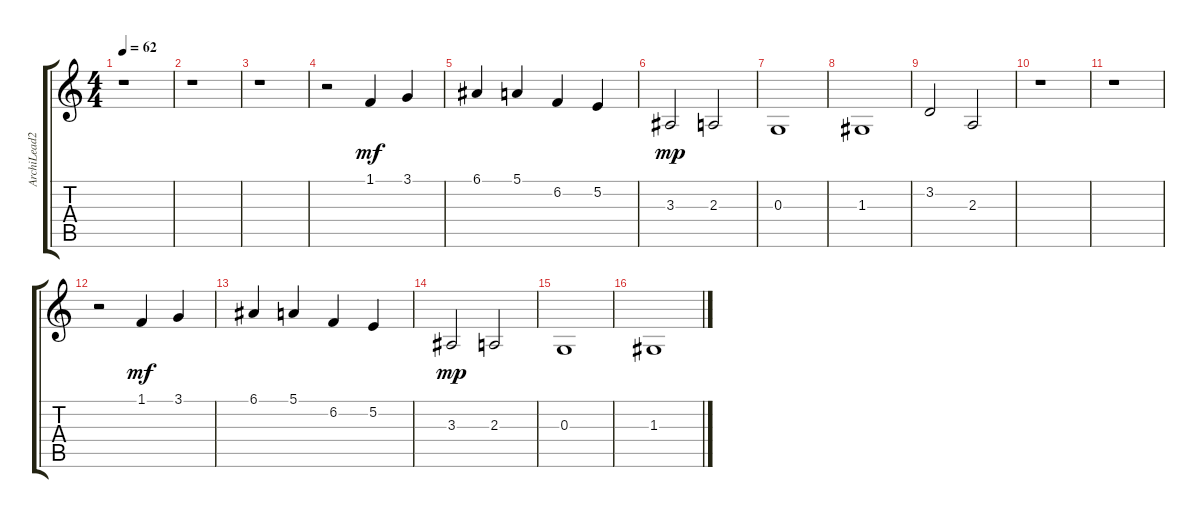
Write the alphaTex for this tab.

\track ("ArchiLead2" "ArchiLead2") {instrument stringensemble2}
\staff {score tabs}
\tuning (E4 B3 G3 D3 A2 E2) {hide}
\ts (4 4)
\tempo 62
\clef g2
\ks c
r.1{dy mf instrument stringensemble2} |
r.1 |
r.1 |
r.2 1.1.4{balance 1} 3.1.4 |
6.1.4 5.1.4 6.2.4 5.2.4 |
3.3.2{dy mp balance 15} 2.3.2 |
0.3.1 |
1.3.1 |
3.2.2 2.3.2 |
r.1 |
r.1 |
r.2 1.1.4{dy mf balance 1} 3.1.4 |
6.1.4 5.1.4 6.2.4 5.2.4 |
3.3.2{dy mp balance 15} 2.3.2 |
0.3.1 |
1.3.1
